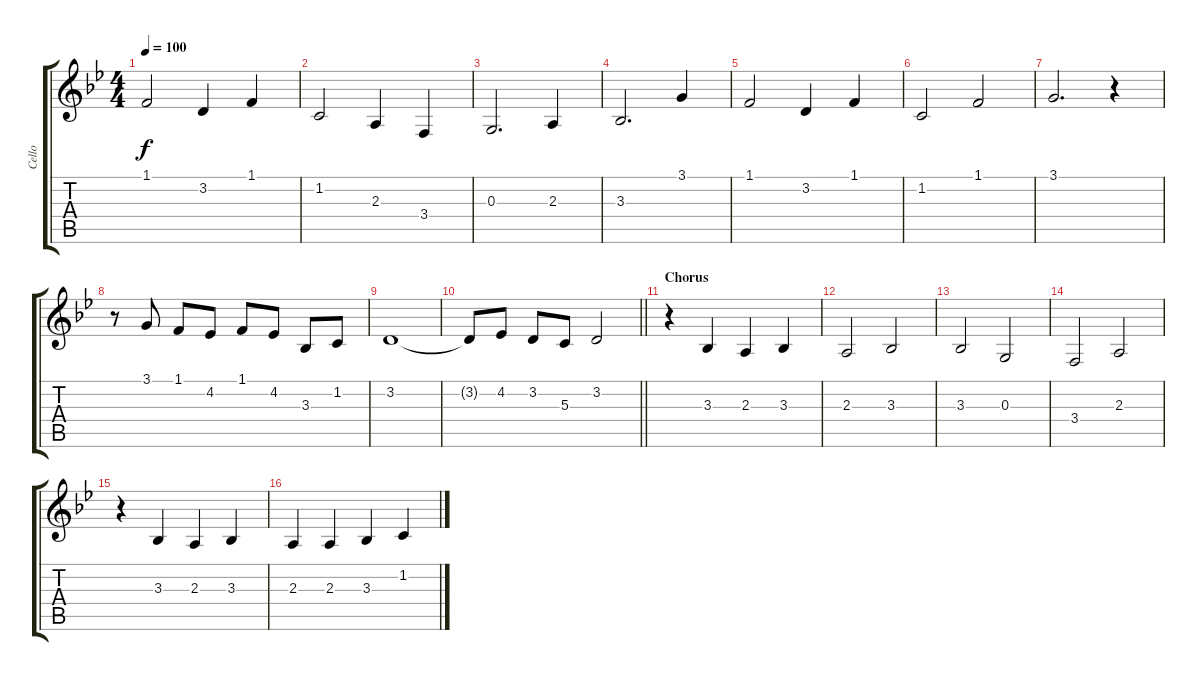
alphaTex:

\track ("Cello" "Cello") {instrument stringensemble1}
\staff {score tabs}
\tuning (E4 B3 G3 D3 A2 E2) {hide}
\ts (4 4)
\tempo 100
\clef g2
\ks gminor
1.1.2{dy f} 3.2.4 1.1.4 |
1.2.2 2.3.4 3.4.4 |
0.3.2{d} 2.3.4 |
3.3.2{d} 3.1.4 |
1.1.2 3.2.4 1.1.4 |
1.2.2 1.1.2 |
3.1.2{d} r.4 |
r.8 3.1.8 1.1.8 4.2.8 1.1.8 4.2.8 3.3.8 1.2.8 |
3.2.1 |
\barLineRight lightlight
3.2{t}.8 4.2.8 3.2.8 5.3.8 3.2.2 |
\section ("" "Chorus")
r.4 3.3.4 2.3.4 3.3.4 |
2.3.2 3.3.2 |
3.3.2 0.3.2 |
3.4.2 2.3.2 |
r.4 3.3.4 2.3.4 3.3.4 |
2.3.4 2.3.4 3.3.4 1.2.4
